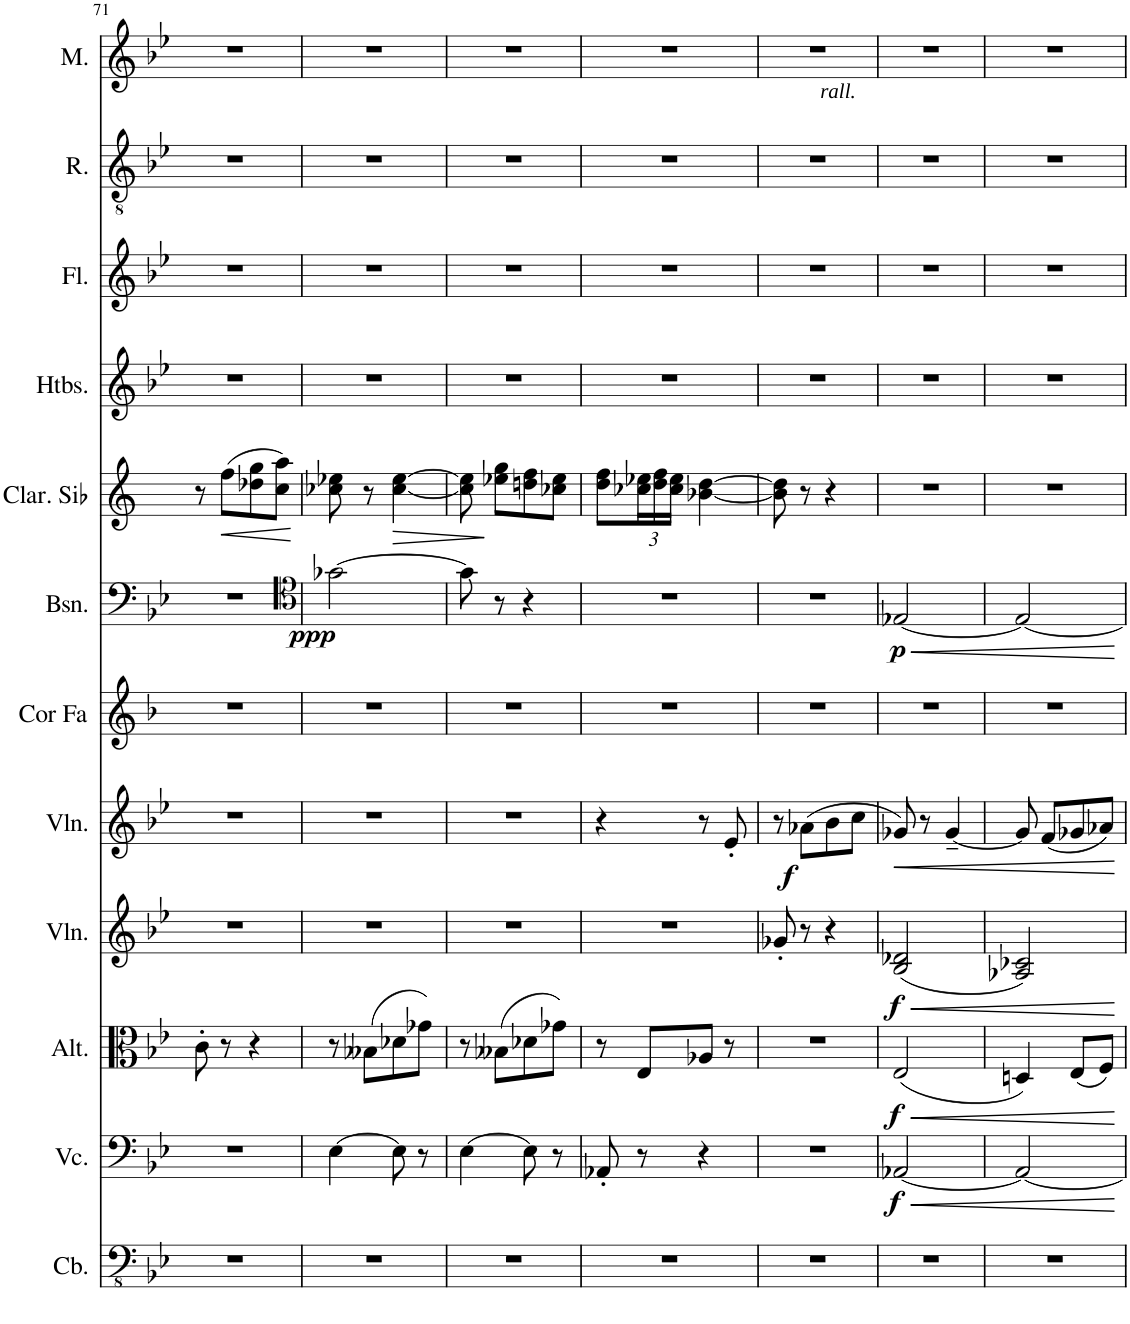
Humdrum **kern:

**kern	**kern	**dynam	**kern	**dynam	**kern	**dynam	**kern	**dynam	**kern	**kern	**dynam	**kern	**dynam	**kern	**kern	**kern	**kern	**dynam
*part12	*part11	*part11	*part10	*part10	*part9	*part9	*part8	*part8	*part7	*part6	*part6	*part5	*part5	*part4	*part3	*part2	*part1	*part1
*staff12	*staff11	*staff11	*staff10	*staff10	*staff9	*staff9	*staff8	*staff8	*staff7	*staff6	*staff6	*staff5	*staff5	*staff4	*staff3	*staff2	*staff1	*staff1
*I"Contrebasse	*I"Violoncelle	*	*I"Alto	*	*I"Violon	*	*I"Violon	*	*I"Cor en Fa	*I"Basson	*	*I"Clarinette en Sib	*	*I"Hautbois	*I"Flûte	*I"Rodolfo	*I"Mimi	*
*I'Cb.	*I'Vc.	*	*I'Alt.	*	*I'Vln.	*	*I'Vln.	*	*I'Cor Fa	*I'Bsn.	*	*I'Clar. Sib	*	*I'Htbs.	*I'Fl.	*I'R.	*I'M.	*
!!LO:PB:g=z
*clefFv4	*clefF4	*	*clefC3	*	*clefG2	*	*clefG2	*	*clefG2	*clefF4	*	*clefG2	*	*clefG2	*clefG2	*clefGv2	*clefG2	*
*Trd7c12	*	*	*	*	*	*	*	*	*Trd4c7	*	*	*Trd1c2	*	*	*	*	*	*
*k[b-e-]	*k[b-e-]	*	*k[b-e-]	*	*k[b-e-]	*	*k[b-e-]	*	*k[b-]	*k[b-e-]	*	*k[]	*	*k[b-e-]	*k[b-e-]	*k[b-e-]	*k[b-e-]	*
*M2/4	*M2/4	*	*M2/4	*	*M2/4	*	*M2/4	*	*M2/4	*M2/4	*	*M2/4	*	*M2/4	*M2/4	*M2/4	*M2/4	*
=71	=71	=71	=71	=71	=71	=71	=71	=71	=71	=71	=71	=71	=71	=71	=71	=71	=71	=71
2r	2r	.	8c'\	.	2r	.	2r	.	2r	2r	.	8r	.	2r	2r	2r	2r	.
!	!	!	!	!	!	!	!	!	!	!	!	!	!LO:HP:b	!	!	!	!	!
.	.	.	8r	.	.	.	.	.	.	.	.	(8ff\L	<	.	.	.	.	.
.	.	.	4r	.	.	.	.	.	.	.	.	8dd-X\ 8gg\	.	.	.	.	.	.
.	.	.	.	.	.	.	.	.	.	.	.	8cc\ 8aa\J)	.	.	.	.	.	.
.	.	.	.	.	.	.	.	.	.	.	.	.	[	.	.	.	.	.
=72	=72	=72	=72	=72	=72	=72	=72	=72	=72	=72	=72	=72	=72	=72	=72	=72	=72	=72
*	*	*	*	*	*	*	*	*	*	*clefC4	*	*	*	*	*	*	*	*
!	!	!	!	!	!	!	!	!	!	!	!LO:DY:b	!	!	!	!	!	!	!
2r	[4E-\	.	8r	.	2r	.	2r	.	2r	[2g-X\	ppp	8cc-X\ 8ee-X\	.	2r	2r	2r	2r	.
.	.	.	(8B--X\L	.	.	.	.	.	.	.	.	8r	.	.	.	.	.	.
!	!	!	!	!	!	!	!	!	!	!	!	!	!LO:HP:b	!	!	!	!	!
.	8E-\]	.	8d-X\	.	.	.	.	.	.	.	.	[4cc-\ [4ee-\	>	.	.	.	.	.
.	8r	.	8g-X\J)	.	.	.	.	.	.	.	.	.	.	.	.	.	.	.
=73	=73	=73	=73	=73	=73	=73	=73	=73	=73	=73	=73	=73	=73	=73	=73	=73	=73	=73
2r	[4E-\	.	8r	.	2r	.	2r	.	2r	8g-\]	.	8cc-\] 8ee-\]	.	2r	2r	2r	2r	.
.	.	.	(8B--X\L	.	.	.	.	.	.	8r	.	8ee-X\ 8gg\L	]	.	.	.	.	.
.	8E-\]	.	8d-X\	.	.	.	.	.	.	4r	.	8ddn\ 8ff\	.	.	.	.	.	.
.	8r	.	8g-X\J)	.	.	.	.	.	.	.	.	8cc-X\ 8ee-\J	.	.	.	.	.	.
=74	=74	=74	=74	=74	=74	=74	=74	=74	=74	=74	=74	=74	=74	=74	=74	=74	=74	=74
2r	8AA-X'/	.	8r	.	2r	.	4r	.	2r	2r	.	8dd\ 8ff\L	.	2r	2r	2r	2r	.
*	*	*	*	*	*	*	*	*	*	*	*	*Xbrackettup	*	*	*	*	*	*
.	8r	.	8E-/L	.	.	.	.	.	.	.	.	24cc-X\ 24ee-X\L	.	.	.	.	.	.
.	.	.	.	.	.	.	.	.	.	.	.	24dd\ 24ff\	.	.	.	.	.	.
.	.	.	.	.	.	.	.	.	.	.	.	24cc-\ 24ee-\JJ	.	.	.	.	.	.
.	4r	.	8A-X/J	.	.	.	8r	.	.	.	.	[4b-X\ [4dd\	.	.	.	.	.	.
.	.	.	8r	.	.	.	8e-'/	.	.	.	.	.	.	.	.	.	.	.
=75	=75	=75	=75	=75	=75	=75	=75	=75	=75	=75	=75	=75	=75	=75	=75	=75	=75	=75
!	!	!	!	!	!	!	!	!LO:DY:b	!	!	!	!	!	!	!	!	!	!LO:DY:b
2r	2r	.	2r	.	8g-X'/	.	8r	f	2r	2r	.	8b-\] 8dd\]	.	2r	2r	2r	2r	other-dynamics
.	.	.	.	.	8r	.	(8a-X\L	.	.	.	.	8r	.	.	.	.	.	.
.	.	.	.	.	4r	.	8b-\	.	.	.	.	4r	.	.	.	.	.	.
.	.	.	.	.	.	.	8cc\J	.	.	.	.	.	.	.	.	.	.	.
=76	=76	=76	=76	=76	=76	=76	=76	=76	=76	=76	=76	=76	=76	=76	=76	=76	=76	=76
!	!	!LO:HP:b	!	!LO:HP:b	!	!LO:HP:b	!	!LO:HP:b	!	!	!LO:HP:b	!	!	!	!	!	!	!
!	!	!LO:DY:n=1:b	!	!LO:DY:n=1:b	!	!LO:DY:n=1:b	!	!	!	!	!LO:DY:n=1:b	!	!	!	!	!	!	!
2r	[2AA-X/	< f	(2E-/	< f	(2B-/ 2d-X/	< f	8g-X/)	<	2r	[2E-X/	< p	2r	.	2r	2r	2r	2r	.
.	.	.	.	.	.	.	8r	.	.	.	.	.	.	.	.	.	.	.
.	.	.	.	.	.	.	[4g-~/	.	.	.	.	.	.	.	.	.	.	.
=77	=77	=77	=77	=77	=77	=77	=77	=77	=77	=77	=77	=77	=77	=77	=77	=77	=77	=77
2r	2AA-/_	.	4Dn/)	.	2A-X/ 2c-X/)	.	8g-/]	.	2r	2E-/_	.	2r	.	2r	2r	2r	2r	.
.	.	.	.	.	.	.	(8f/L	.	.	.	.	.	.	.	.	.	.	.
.	.	.	(8E-/L	.	.	.	8g-X/	.	.	.	.	.	.	.	.	.	.	.
.	.	.	8F/J)	.	.	.	8a-X/J)	.	.	.	.	.	.	.	.	.	.	.
.	.	[	.	[	.	[	.	[	.	.	[	.	.	.	.	.	.	.
=	=	=	=	=	=	=	=	=	=	=	=	=	=	=	=	=	=	=
*-	*-	*-	*-	*-	*-	*-	*-	*-	*-	*-	*-	*-	*-	*-	*-	*-	*-	*-
